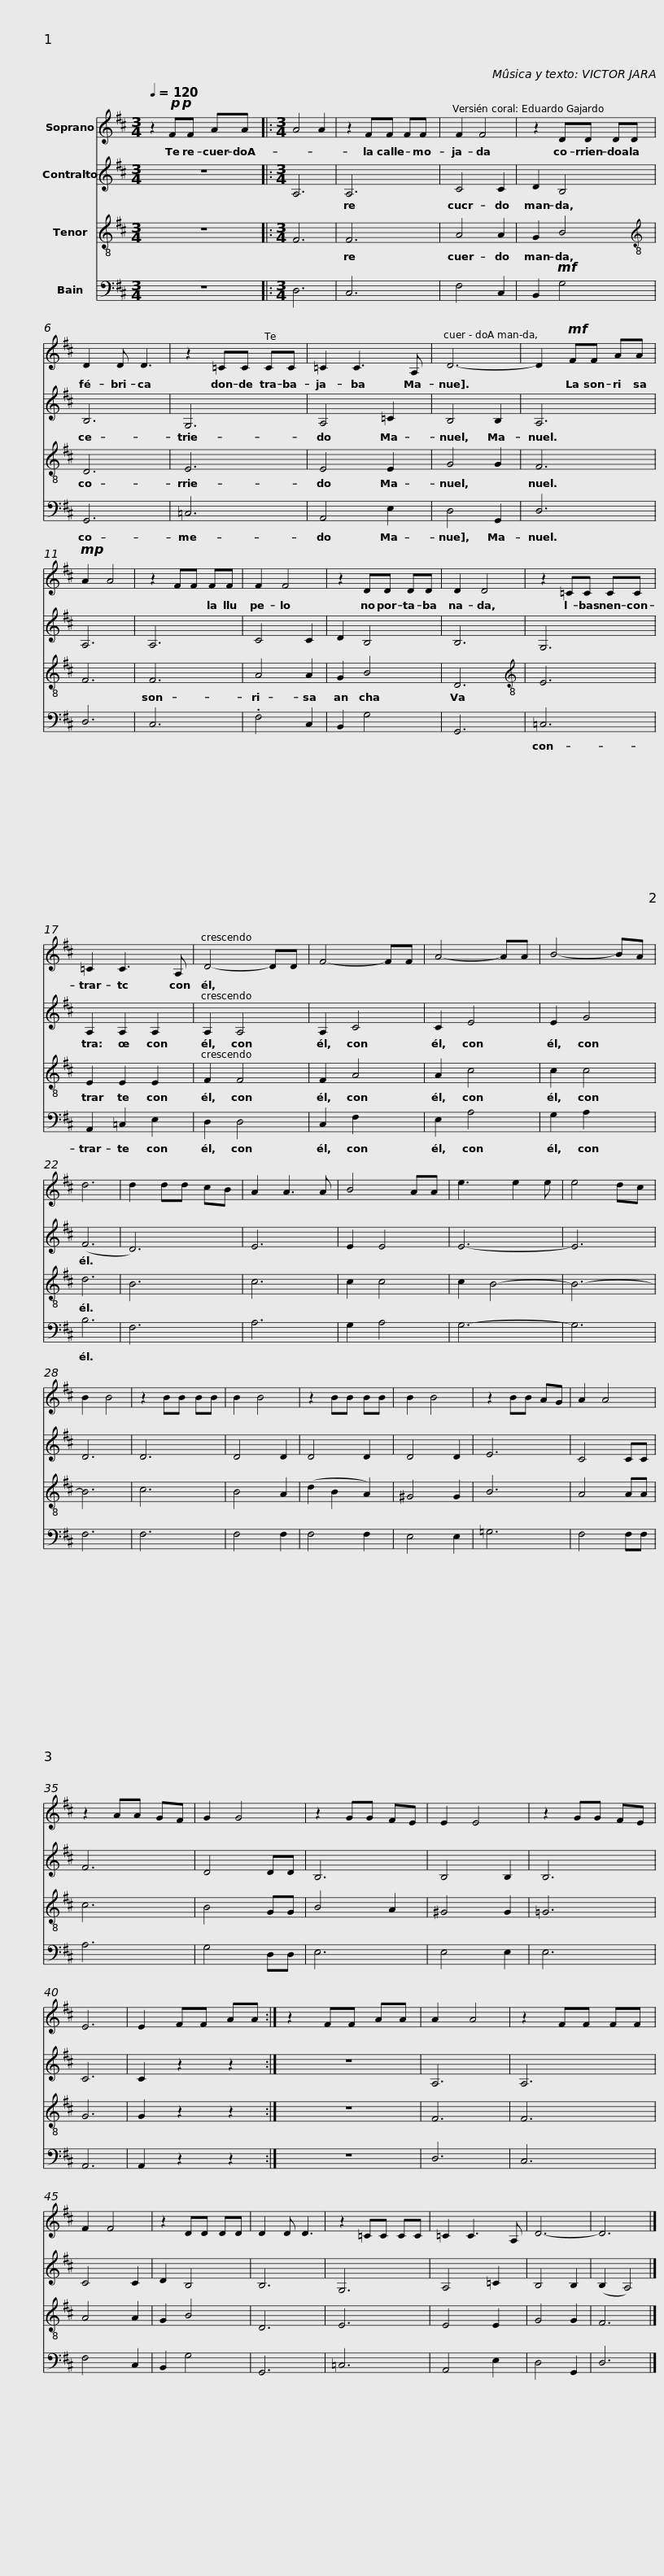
X:1
%%score 1 2 3 4
L:1/8
Q:1/4=120
M:3/4
I:linebreak $
K:D
V:1 treble
V:2 treble
V:3 treble-8
V:4 bass
V:1
 z2!p!!p! FF AA |:[M:3/4] A4 A2 | z2 FF FF | F2 F4 | z2 DD DD |$ %5
 D2 D D3 | z2 =CC CC | =C2 C3 A, | D6- | D2!mf! FF AA |$ %10
!mp! A2 A4 | z2 FF FF | F2 F4 | z2 DD DD | D2 D4 |$ %15
 z2 =CC CC | =C2 C3 A, | D4- DD | F4- FF | A4- AA | %20
 B4- BA | d6 |$ d2 dd cB | A2 A3 A | B4 AA | %25
 e3 e2 e | e4 dc | B2 B4 |$ z2 BB BB | B2 B4 | %30
 z2 BB BB | B2 B4 | z2 BB AG | A2 A4 |$ z2 AA GF | %35
 G2 G4 | z2 GG FE | E2 E4 | z2 GG FE | E6 |$ %40
 E2 FF AA :| z2 FF AA | A2 A4 | z2 FF FF | F2 F4 |$ %45
 z2 DD DD | D2 D D3 | z2 =CC CC | =C2 C3 A, | D6- | %50
 D6 |] %51
V:2
 z6 |:[M:3/4] A,6 | A,6 | C4 C2 | D2 B,4 |$ %5
 B,6 | G,6 | A,4 =C2 | B,4 B,2 | A,6 |$ %10
 A,6 | A,6 | C4 C2 | D2 B,4 | B,6 |$ %15
 G,6 | A,2 A,2 A,2 | A,2 A,4 | A,2 C4 | C2 E4 | %20
 E2 G4 | (F6 |$ D6) | E6 | E2 E4 | %25
 E6- | E6 | D6 |$ D6 | D4 D2 | %30
 D4 D2 | D4 D2 | E6 | C4 CC |$ F6 | %35
 D4 DD | B,6 | B,4 B,2 | B,6 | C6 |$ %40
 C2 z2 z2 :| z6 | A,6 | A,6 | C4 C2 |$ %45
 D2 B,4 | B,6 | G,6 | A,4 =C2 | B,4 B,2 | %50
 (B,2 A,4) |] %51
V:3
 z6 |:[M:3/4] F6 | F6 | A4 A2 | G2 B4 |$ %5
[K:treble-8] D6 | E6 | E4 E2 | G4 G2 | F6 |$ %10
 F6 | F6 | A4 A2 | G2 B4 | D6 |$ %15
[K:treble-8] E6 | E2 E2 E2 | F2 F4 | F2 A4 | A2 c4 | %20
 c2 c4 | d6 |$ B6 | c6 | c2 c4 | %25
 c2 B4- | B6- | B6 |$ c6 | B4 A2 | %30
 (d2 B2 A2) | ^G4 G2 | B6 | A4 AA |$ c6 | %35
 B4 GG | B4 A2 | ^G4 G2 | =G6 | G6 |$ %40
 G2 z2 z2 :| z6 | F6 | F6 | A4 A2 |$ %45
 G2 B4 | D6 | E6 | E4 E2 | G4 G2 | %50
 F6 |] %51
V:4
 z6 |:[M:3/4] D,6 | C,6 | F,4 C,2 | B,,2!mf! G,4 |$ %5
 G,,6 | =C,6 | A,,4 E,2 | D,4 G,,2 | D,6 |$ %10
 D,6 | C,6 | .F,4 C,2 | B,,2 G,4 | G,,6 |$ %15
 =C,6 | A,,2 =C,2 E,2 | D,2 D,4 | C,2 F,2 x2 | E,2 A,4 | %20
 G,2 A,2 x2 | B,6 |$ F,6 | A,6 | G,2 A,4 | %25
 G,6- | G,6 | F,6 |$ F,6 | F,4 F,2 | %30
 F,4 F,2 | E,4 E,2 | =G,6 | F,4 F,F, |$ A,6 | %35
 G,4 D,D, | E,6 | E,4 E,2 | E,6 | A,,6 |$ %40
 A,,2 z2 z2 :| z6 | D,6 | C,6 | F,4 C,2 |$ %45
 B,,2 G,4 | G,,6 | =C,6 | A,,4 E,2 | D,4 G,,2 | %50
 D,6 |] %51
